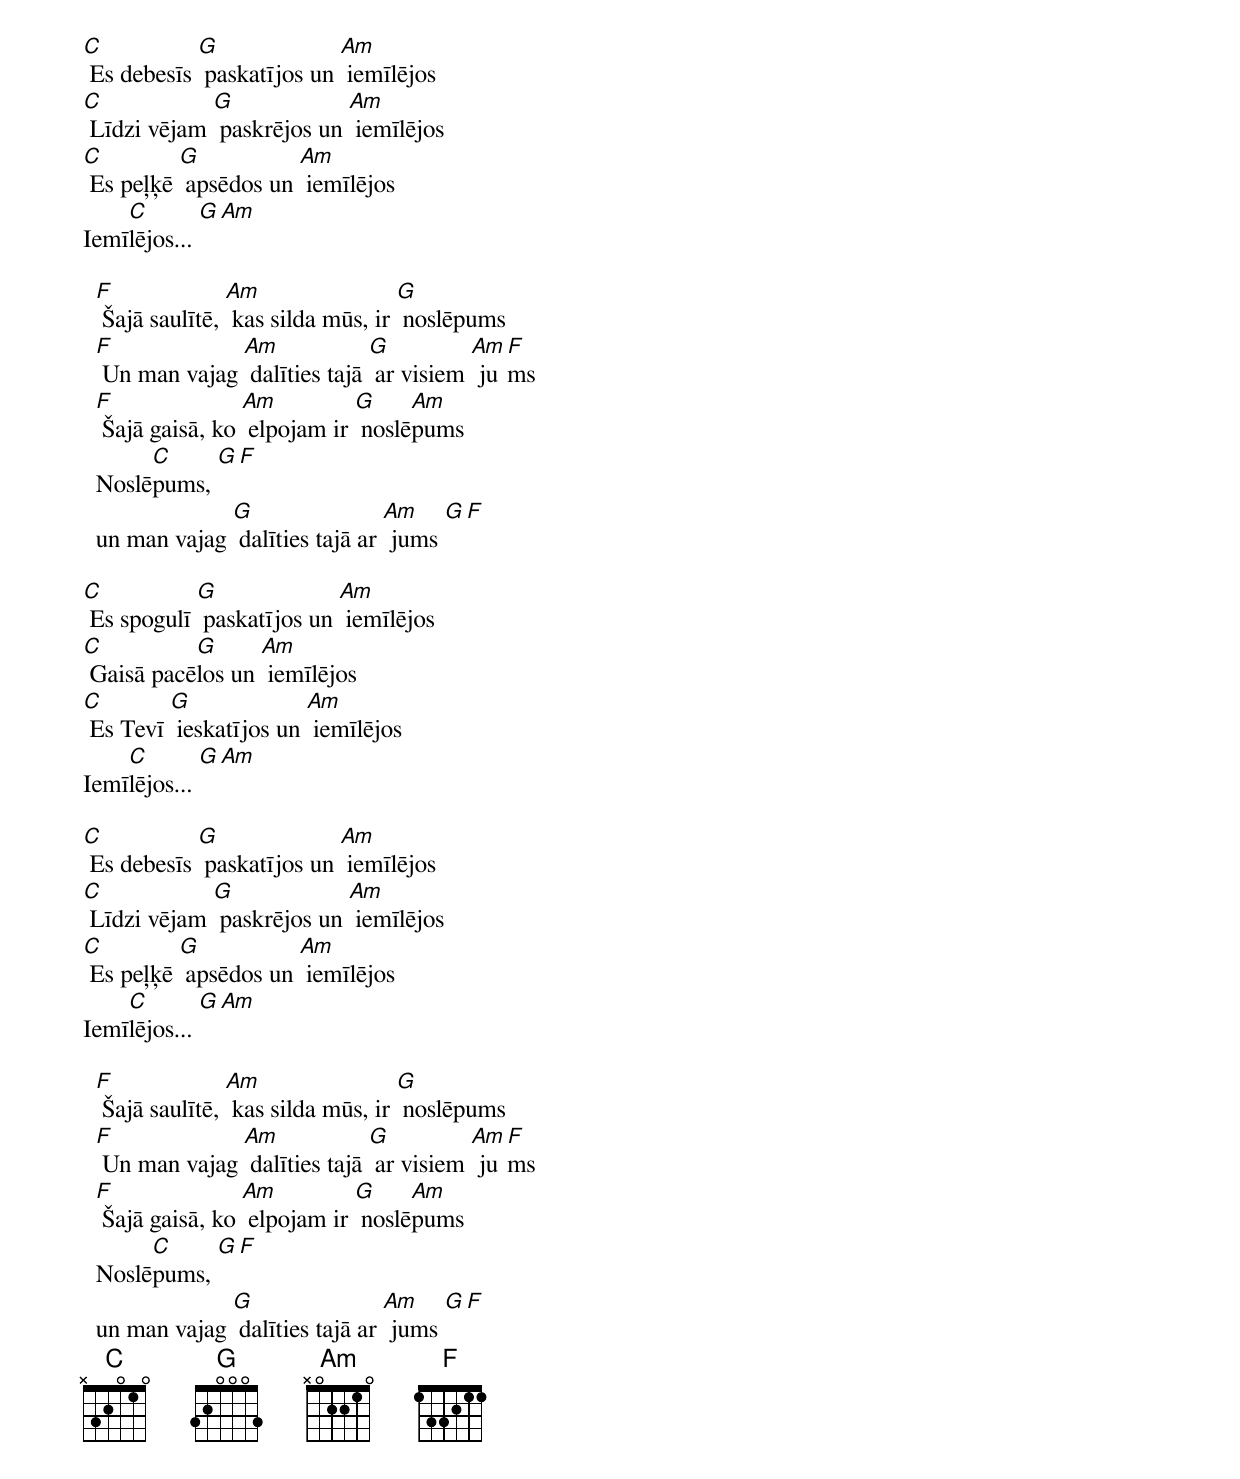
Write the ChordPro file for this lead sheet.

[C] Es debesīs [G] paskatījos un [Am] iemīlējos
[C] Līdzi vējam [G] paskrējos un [Am] iemīlējos
[C] Es peļķē [G] apsēdos un [Am] iemīlējos
Iemī[C]lējos... [G][Am]

  [F] Šajā saulītē, [Am] kas silda mūs, ir [G] noslēpums
  [F] Un man vajag [Am] dalīties tajā [G] ar visiem [Am] ju[F]ms
  [F] Šajā gaisā, ko [Am] elpojam ir [G] noslē[Am]pums
  Noslē[C]pums, [G][F]
  un man vajag [G] dalīties tajā ar [Am] jums [G][F]

[C] Es spogulī [G] paskatījos un [Am] iemīlējos
[C] Gaisā pacē[G]los un [Am] iemīlējos
[C] Es Tevī [G] ieskatījos un [Am] iemīlējos
Iemī[C]lējos... [G][Am]

[C] Es debesīs [G] paskatījos un [Am] iemīlējos
[C] Līdzi vējam [G] paskrējos un [Am] iemīlējos
[C] Es peļķē [G] apsēdos un [Am] iemīlējos
Iemī[C]lējos... [G][Am]

  [F] Šajā saulītē, [Am] kas silda mūs, ir [G] noslēpums
  [F] Un man vajag [Am] dalīties tajā [G] ar visiem [Am] ju[F]ms
  [F] Šajā gaisā, ko [Am] elpojam ir [G] noslē[Am]pums
  Noslē[C]pums, [G][F]
  un man vajag [G] dalīties tajā ar [Am] jums [G][F]
